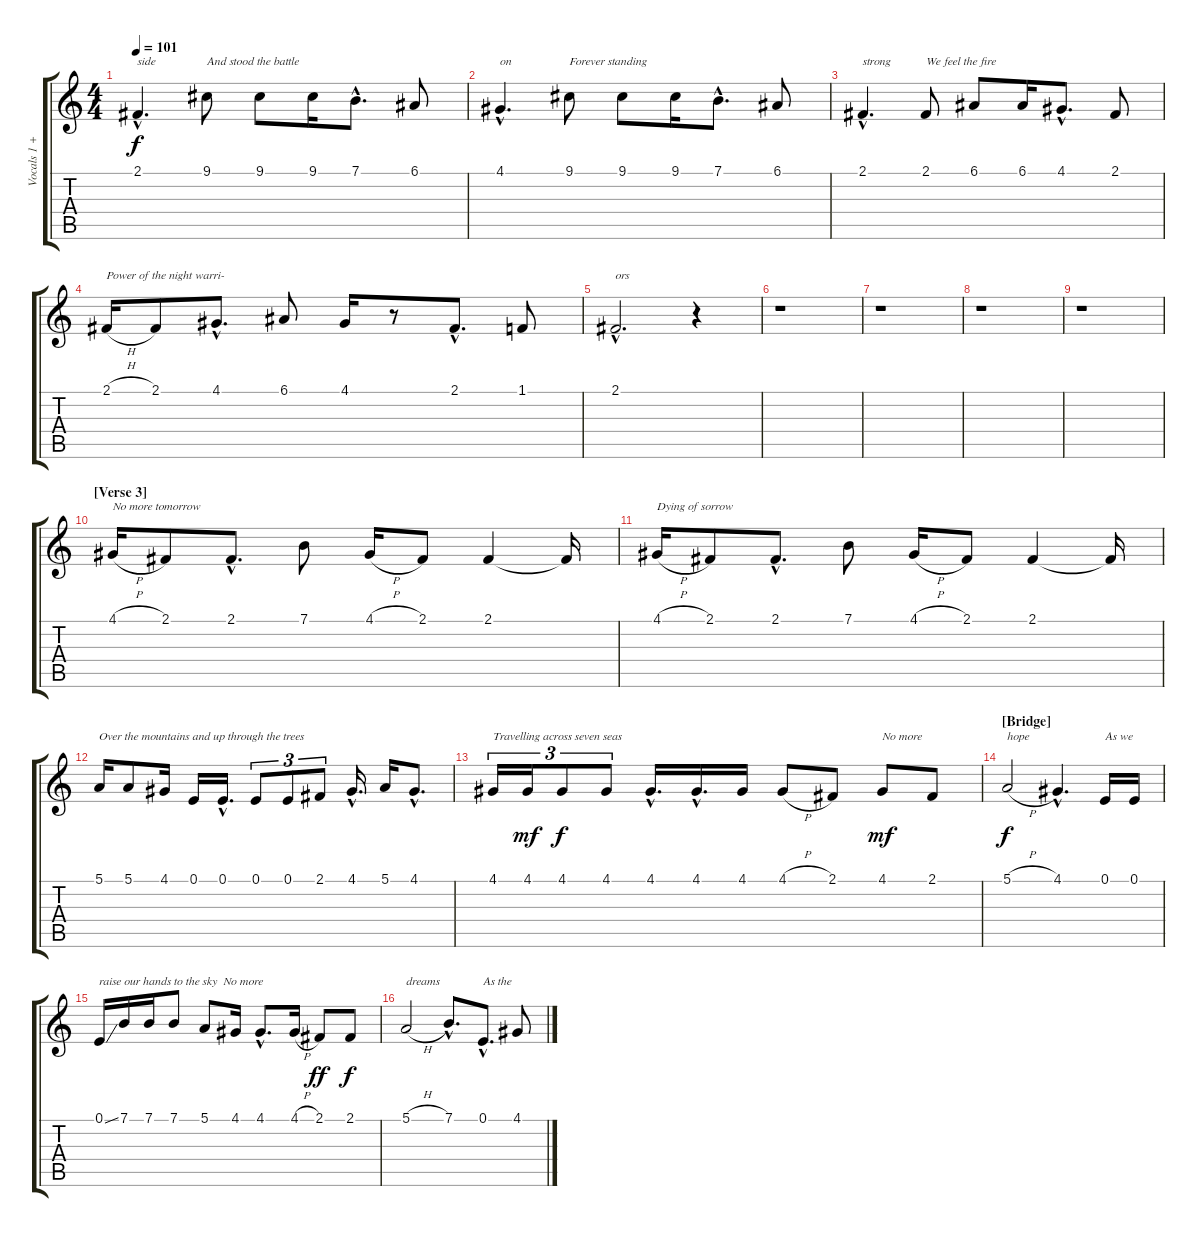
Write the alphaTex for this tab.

\track ("Vocals 1 + Lyrics" "Vocals 1 +") {instrument frenchhorn}
\staff {score tabs}
\tuning (E4 B3 G3 D3 A2 E2) {hide}
\ts (4 4)
\tempo 101
\clef g2
\ks c
2.1{hac}.4{d txt "side" dy f} 9.1.8{txt "And stood the battle"} 9.1.8 9.1.16 7.1{hac}.8{d} 6.1.8 |
4.1{hac}.4{d txt "on"} 9.1.8{txt "Forever standing"} 9.1.8 9.1.16 7.1{hac}.8{d} 6.1.8 |
2.1{hac}.4{d txt "strong"} 2.1.8{txt "We feel the fire "} 6.1.8 6.1.16 4.1{hac}.8{d} 2.1.8 |
2.1{h}.16{txt "Power of the night warri-"} 2.1.8 4.1{hac}.8{d} 6.1.8 4.1.16 r.8 2.1{hac}.8{d} 1.1.8 |
2.1{hac}.2{d txt "ors"} r.4 |
\section ("" "")
r.1 |
r.1 |
r.1 |
r.1 |
\section ("" "[Verse 3]")
4.1{h}.16{txt "No more tomorrow"} 2.1.8 2.1{hac}.8{d} 7.1.8 4.1{h}.16 2.1.8 2.1.4 2.1{t}.16 |
4.1{h}.16{txt "Dying of sorrow "} 2.1.8 2.1{hac}.8{d} 7.1.8 4.1{h}.16 2.1.8 2.1.4 2.1{t}.16 |
5.1.16{txt "Over the mountains and up through the trees "} 5.1.8 4.1.16 0.1.16 0.1{hac}.16{d} 0.1.8{tu (3 2)} 0.1.8{tu (3 2)} 2.1.8{tu (3 2)} 4.1{hac}.16{d} 5.1.16 4.1{hac}.8{d} |
4.1.16{tu (3 2) txt "Travelling across seven seas "} 4.1.16{tu (3 2) dy mf} 4.1.8{tu (3 2) dy f} 4.1.8{tu (3 2)} 4.1{hac}.16{d} 4.1{hac}.16{d} 4.1.16 4.1{h}.8 2.1.8 4.1.8{txt "No more" dy mf} 2.1.8 |
\section ("" "[Bridge]")
5.1{h}.2{txt "hope " dy f} 4.1{hac}.4{d} 0.1.16{txt "As we"} 0.1.16 |
0.1{ss}.16{txt "raise our hands to the sky  No more"} 7.1.16 7.1.16 7.1.8 5.1.8 4.1.16 4.1{hac}.8{d} 4.1{h}.16 2.1.8{dy ff} 2.1.8{dy f} |
5.1{h}.2{txt "dreams "} 7.1{hac}.8{d} 0.1{hac}.8{d txt "As the"} 4.1.8
